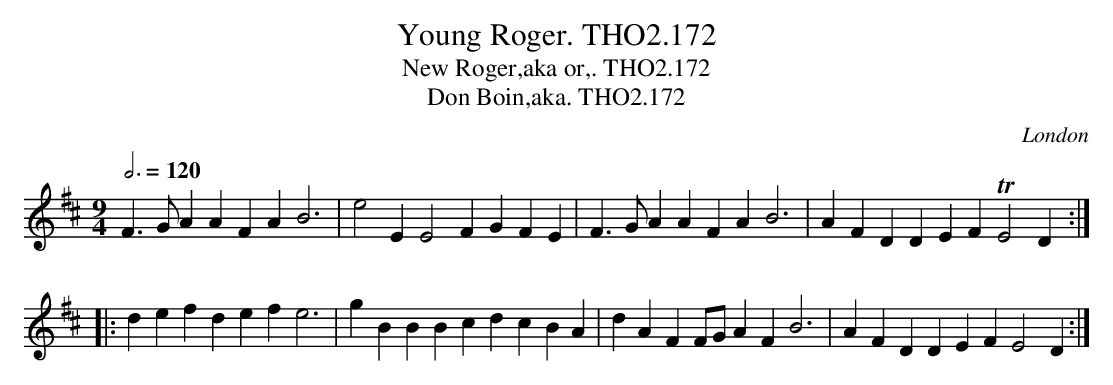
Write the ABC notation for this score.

X:1
T:Young Roger. THO2.172
O:London
T:New Roger,aka or,. THO2.172
T:Don Boin,aka. THO2.172
M:9/4
L:1/8
Q:3/4=120
K:D
F3G A2 A2F2A2 B6|e4 E2 E4F2 G2F2E2|F3GA2 A2F2A2 B6|A2F2D2 D2E2F2 TE4 D2:|
|:d2e2f2 d2e2f2 e6|g2B2B2 B2c2d2 c2B2A2|d2A2F2 FG A2F2 B6|A2F2D2 D2E2F2 E4 D2:|
